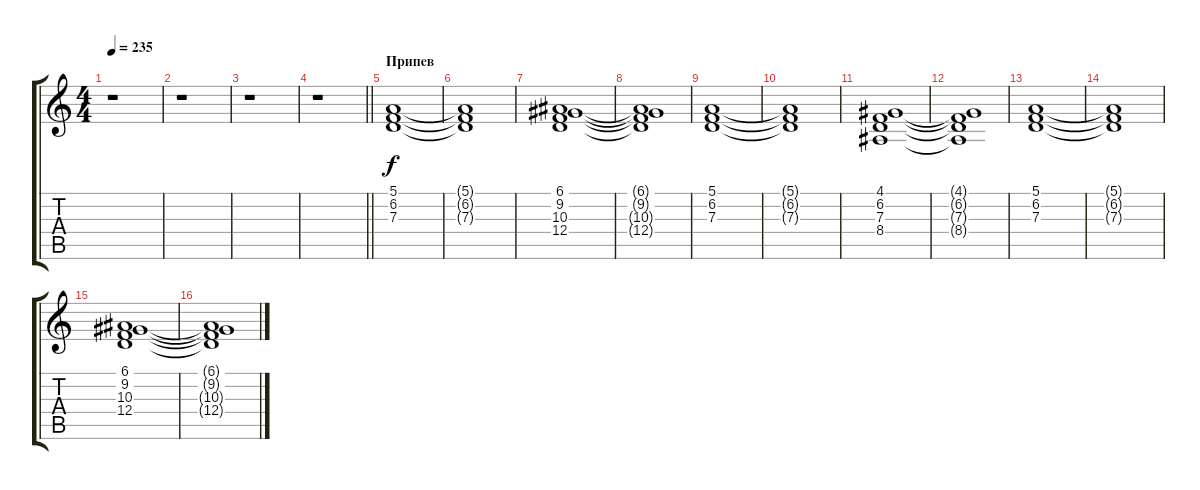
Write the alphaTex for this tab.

\track "" {instrument churchorgan}
\staff {score tabs}
\tuning (E4 B3 G3 D3 A2 E2) {hide}
\ts (4 4)
\tempo 235
\clef g2
\ks c
r.1{dy f} |
r.1 |
r.1 |
\barLineRight lightlight
r.1 |
\section ("" "Припев")
(5.1 6.2 7.3).1 |
(5.1{t} 6.2{t} 7.3{t}).1 |
(6.1 9.2 10.3 12.4).1 |
(6.1{t} 9.2{t} 10.3{t} 12.4{t}).1 |
(5.1 6.2 7.3).1 |
(5.1{t} 6.2{t} 7.3{t}).1 |
(4.1 6.2 7.3 8.4).1 |
(4.1{t} 6.2{t} 7.3{t} 8.4{t}).1 |
(5.1 6.2 7.3).1 |
(5.1{t} 6.2{t} 7.3{t}).1 |
(6.1 9.2 10.3 12.4).1 |
(6.1{t} 9.2{t} 10.3{t} 12.4{t}).1
